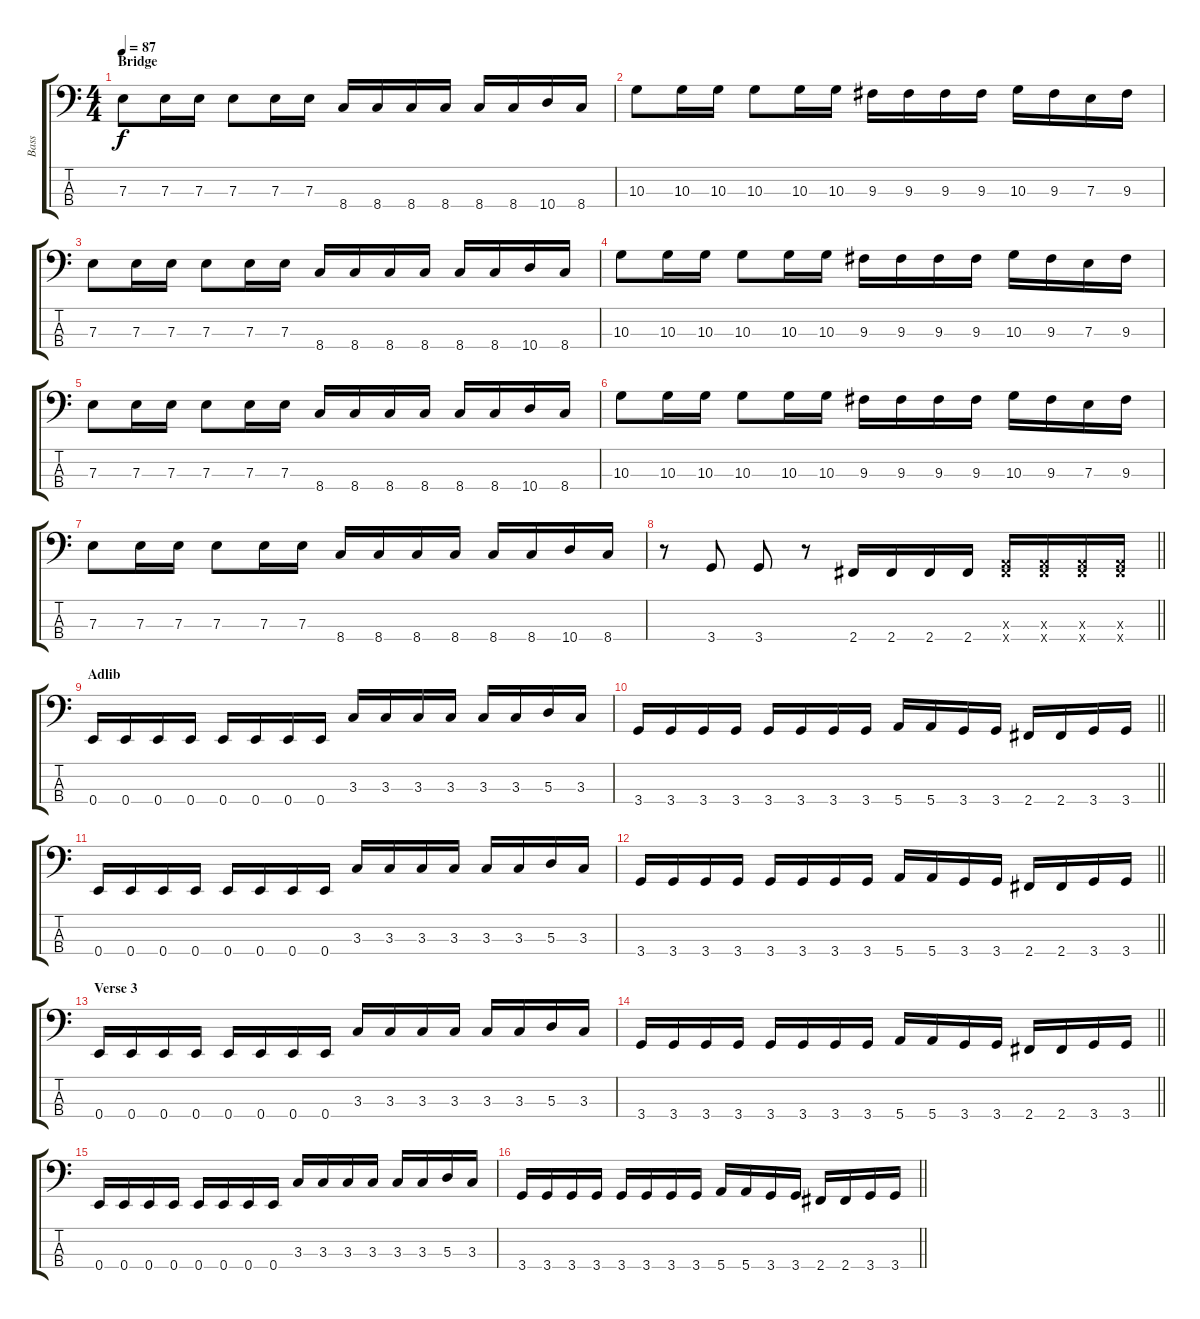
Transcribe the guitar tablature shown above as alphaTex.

\track ("Bass" "Bass") {instrument electricbasspick}
\staff {score tabs}
\tuning (G2 D2 A1 E1) {hide}
\ts (4 4)
\section ("" "Bridge")
\tempo 87
\clef f4
\ks c
7.3.8{dy f} 7.3.16 7.3.16 7.3.8 7.3.16 7.3.16 8.4.16 8.4.16 8.4.16 8.4.16 8.4.16 8.4.16 10.4.16 8.4.16 |
10.3.8 10.3.16 10.3.16 10.3.8 10.3.16 10.3.16 9.3.16 9.3.16 9.3.16 9.3.16 10.3.16 9.3.16 7.3.16 9.3.16 |
7.3.8 7.3.16 7.3.16 7.3.8 7.3.16 7.3.16 8.4.16 8.4.16 8.4.16 8.4.16 8.4.16 8.4.16 10.4.16 8.4.16 |
10.3.8 10.3.16 10.3.16 10.3.8 10.3.16 10.3.16 9.3.16 9.3.16 9.3.16 9.3.16 10.3.16 9.3.16 7.3.16 9.3.16 |
7.3.8 7.3.16 7.3.16 7.3.8 7.3.16 7.3.16 8.4.16 8.4.16 8.4.16 8.4.16 8.4.16 8.4.16 10.4.16 8.4.16 |
10.3.8 10.3.16 10.3.16 10.3.8 10.3.16 10.3.16 9.3.16 9.3.16 9.3.16 9.3.16 10.3.16 9.3.16 7.3.16 9.3.16 |
7.3.8 7.3.16 7.3.16 7.3.8 7.3.16 7.3.16 8.4.16 8.4.16 8.4.16 8.4.16 8.4.16 8.4.16 10.4.16 8.4.16 |
\barLineRight lightlight
r.8 3.4.8 3.4.8 r.8 2.4.16 2.4.16 2.4.16 2.4.16 (0.3{x} 2.4{x}).16 (0.3{x} 2.4{x}).16 (0.3{x} 2.4{x}).16 (0.3{x} 2.4{x}).16 |
\section ("" "Adlib")
0.4.16 0.4.16 0.4.16 0.4.16 0.4.16 0.4.16 0.4.16 0.4.16 3.3.16 3.3.16 3.3.16 3.3.16 3.3.16 3.3.16 5.3.16 3.3.16 |
\barLineRight lightlight
3.4.16 3.4.16 3.4.16 3.4.16 3.4.16 3.4.16 3.4.16 3.4.16 5.4.16 5.4.16 3.4.16 3.4.16 2.4.16 2.4.16 3.4.16 3.4.16 |
0.4.16 0.4.16 0.4.16 0.4.16 0.4.16 0.4.16 0.4.16 0.4.16 3.3.16 3.3.16 3.3.16 3.3.16 3.3.16 3.3.16 5.3.16 3.3.16 |
\barLineRight lightlight
3.4.16 3.4.16 3.4.16 3.4.16 3.4.16 3.4.16 3.4.16 3.4.16 5.4.16 5.4.16 3.4.16 3.4.16 2.4.16 2.4.16 3.4.16 3.4.16 |
\section ("" "Verse 3")
0.4.16 0.4.16 0.4.16 0.4.16 0.4.16 0.4.16 0.4.16 0.4.16 3.3.16 3.3.16 3.3.16 3.3.16 3.3.16 3.3.16 5.3.16 3.3.16 |
\barLineRight lightlight
3.4.16 3.4.16 3.4.16 3.4.16 3.4.16 3.4.16 3.4.16 3.4.16 5.4.16 5.4.16 3.4.16 3.4.16 2.4.16 2.4.16 3.4.16 3.4.16 |
0.4.16 0.4.16 0.4.16 0.4.16 0.4.16 0.4.16 0.4.16 0.4.16 3.3.16 3.3.16 3.3.16 3.3.16 3.3.16 3.3.16 5.3.16 3.3.16 |
\barLineRight lightlight
3.4.16 3.4.16 3.4.16 3.4.16 3.4.16 3.4.16 3.4.16 3.4.16 5.4.16 5.4.16 3.4.16 3.4.16 2.4.16 2.4.16 3.4.16 3.4{sl}.16
